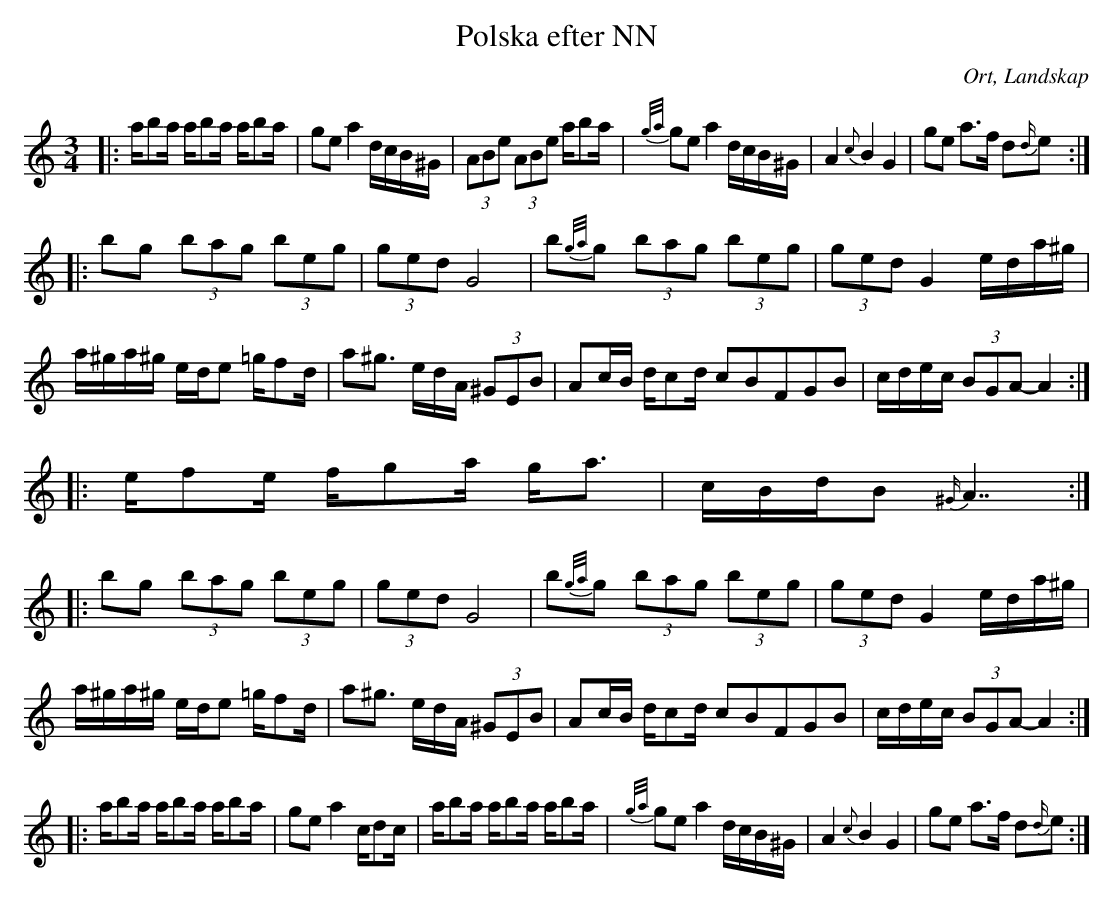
X:1
T:Polska efter NN
O:Ort, Landskap
M:3/4
L:1/8
K:C
|: a/ba/ a/ba/ a/ba/|ge a2 d/c/B/^G/| (3ABe (3ABe a/ba/ | {g/a/}ge a2 d/c/B/^G/| A2 {c}B2 G2 | ge a>f d{d/}e:|
|:bg (3bag (3beg| (3ged G4 |b{g/a/}g (3bag (3beg| (3ged G2 e/d/a/^g/| a/^g/a/^g/ e/d/e =g/fd/ |a^g3/2 /e/d/A/ (3^GEB| Ac/B/ d/cd/ c2/5B2/5F2/5G2/5B2/5|  c/d/e/c/ (3BGA-A2 :|
|:e/fe/ f/ga/ g/a3/2 |c/B/d/B {^G/}A7/2:|
|:bg (3bag (3beg| (3ged G4 |b{g/a/}g (3bag (3beg| (3ged G2 e/d/a/^g/| a/^g/a/^g/ e/d/e =g/fd/ |a^g3/2 /e/d/A/ (3^GEB| Ac/B/ d/cd/ c2/5B2/5F2/5G2/5B2/5|  c/d/e/c/ (3BGA-A2 :|
|: a/ba/ a/ba/ a/ba/|ge a2 c/dc/| a/ba/ a/ba/ a/ba/ | {g/a/}ge a2 d/c/B/^G/| A2 {c}B2 G2 | ge a>f d{d/}e:|
